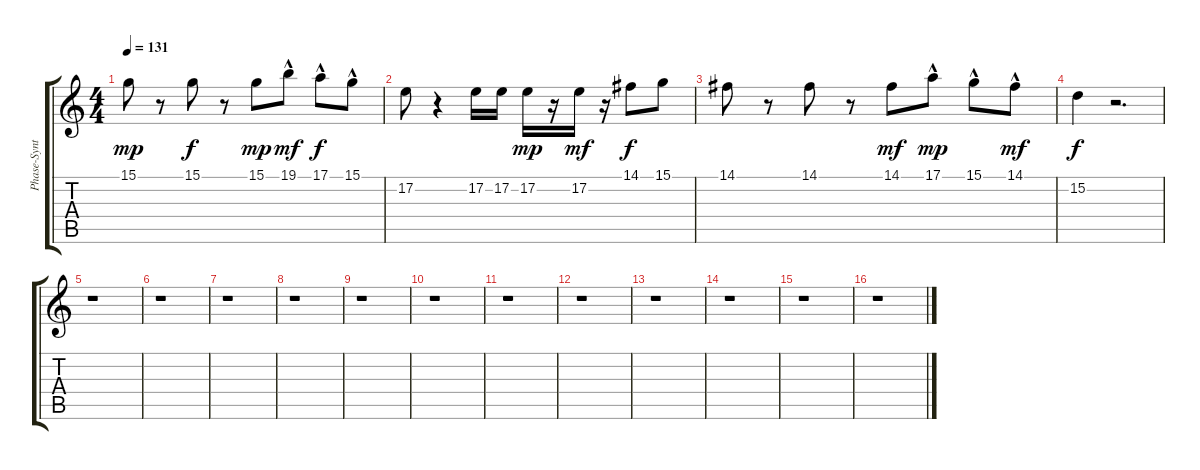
\track ("Phase-Synth" "Phase-Synt") {instrument lead1square}
\staff {score tabs}
\tuning (E4 B3 G3 D3 A2 E2) {hide}
\ts (4 4)
\tempo 131
\clef g2
\ks c
15.1.8{dy mp} r.8 15.1.8{dy f} r.8 15.1.8{dy mp} 19.1{hac}.8{dy mf} 17.1{hac}.8{dy f} 15.1{hac}.8 |
17.2.8 r.4 17.2.16 17.2.16 17.2.16{dy mp} r.16 17.2.16{dy mf} r.16 14.1.8{dy f} 15.1.8 |
14.1.8 r.8 14.1.8 r.8 14.1.8{dy mf} 17.1{hac}.8{dy mp} 15.1{hac}.8 14.1{hac}.8{dy mf} |
15.2.4{dy f} r.2{d} |
r.1 |
r.1 |
r.1 |
r.1 |
r.1 |
r.1 |
r.1 |
r.1 |
r.1 |
r.1 |
r.1 |
r.1
